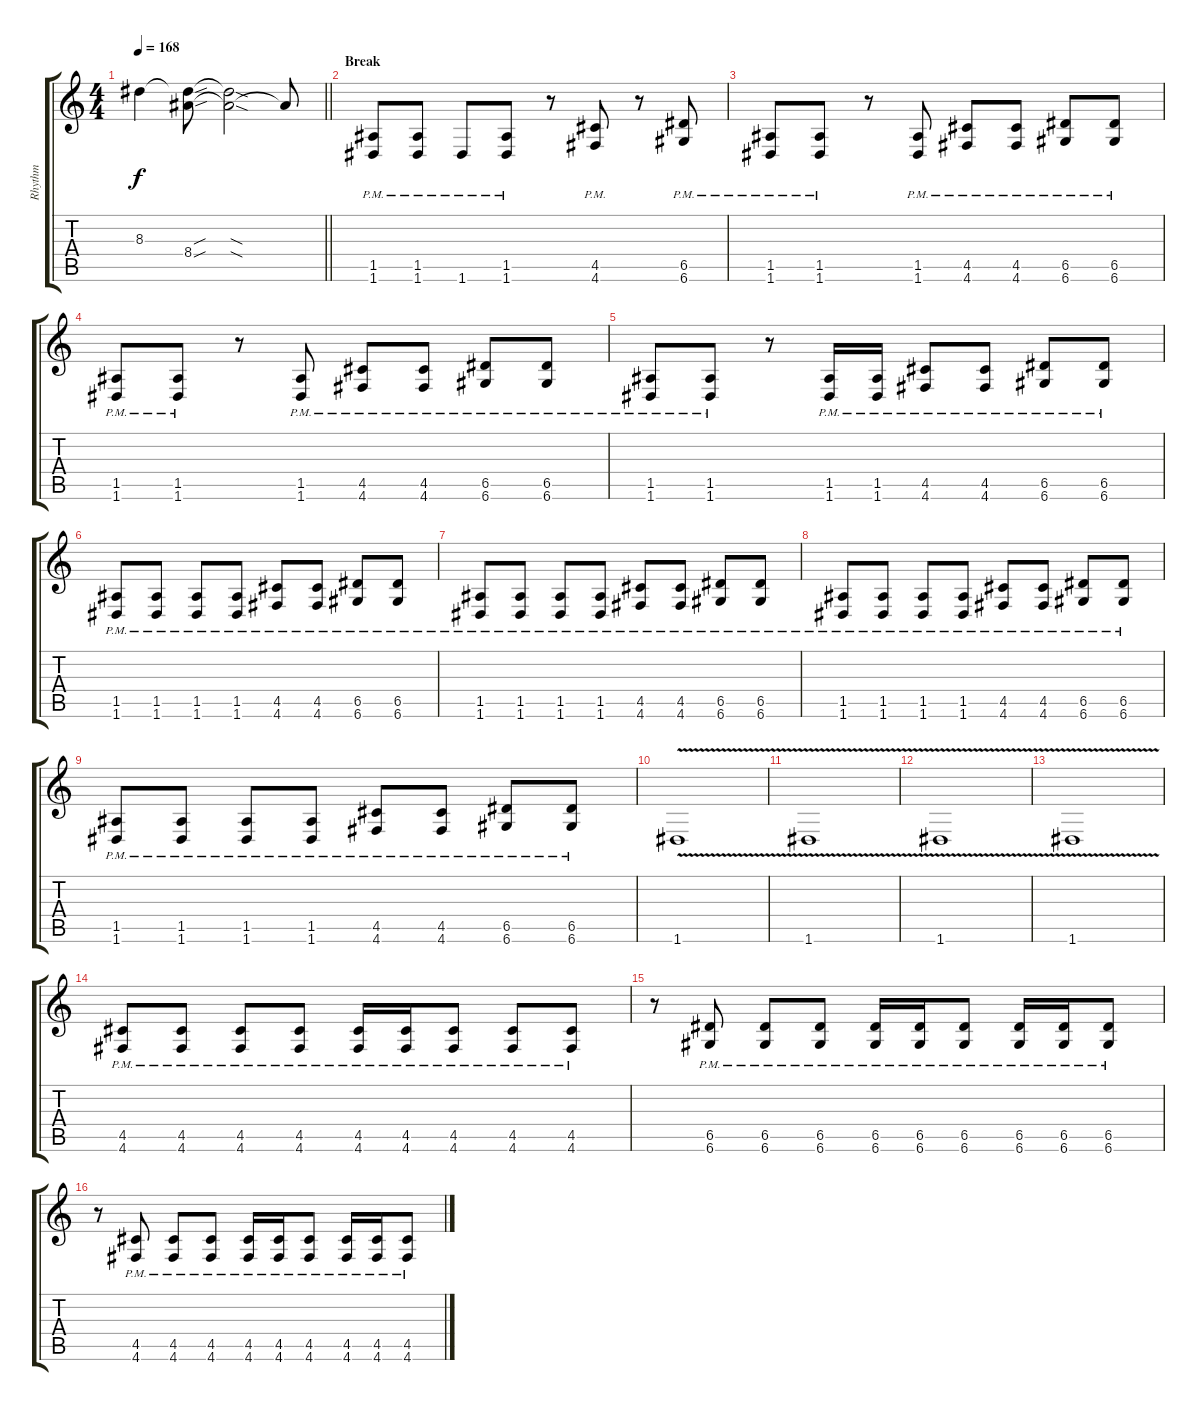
\track ("Rhythm" "Rhythm") {instrument overdrivenguitar}
\staff {score tabs}
\tuning (E4 B3 G3 D3 A2 D2) {hide}
\ts (4 4)
\tempo 168
\clef g2
\barLineRight lightlight
\ks c
8.3{t}.4{dy f} (8.3{sou t} 8.4{sou}).8 (8.3{sod t} 8.4{sod t}).2 8.4{t}.8 |
\section ("" "Break")
(1.5{pm} 1.6{pm}).8 (1.5{pm} 1.6{pm}).8 1.6{pm}.8 (1.5{pm} 1.6{pm}).8 r.8 (4.5{pm} 4.6{pm}).8 r.8 (6.5{pm} 6.6{pm}).8 |
(1.5{pm} 1.6{pm}).8 (1.5{pm} 1.6{pm}).8 r.8 (1.5{pm} 1.6{pm}).8 (4.5{pm} 4.6{pm}).8 (4.5{pm} 4.6{pm}).8 (6.5{pm} 6.6{pm}).8 (6.5{pm} 6.6{pm}).8 |
(1.5{pm} 1.6{pm}).8 (1.5{pm} 1.6{pm}).8 r.8 (1.5{pm} 1.6{pm}).8 (4.5{pm} 4.6{pm}).8 (4.5{pm} 4.6{pm}).8 (6.5{pm} 6.6{pm}).8 (6.5{pm} 6.6{pm}).8 |
(1.5{pm} 1.6{pm}).8 (1.5{pm} 1.6{pm}).8 r.8 (1.5{pm} 1.6{pm}).16 (1.5{pm} 1.6{pm}).16 (4.5{pm} 4.6{pm}).8 (4.5{pm} 4.6{pm}).8 (6.5{pm} 6.6{pm}).8 (6.5{pm} 6.6{pm}).8 |
(1.5{pm} 1.6{pm}).8 (1.5{pm} 1.6{pm}).8 (1.5{pm} 1.6{pm}).8 (1.5{pm} 1.6{pm}).8 (4.5{pm} 4.6{pm}).8 (4.5{pm} 4.6{pm}).8 (6.5{pm} 6.6{pm}).8 (6.5{pm} 6.6{pm}).8 |
(1.5{pm} 1.6{pm}).8 (1.5{pm} 1.6{pm}).8 (1.5{pm} 1.6{pm}).8 (1.5{pm} 1.6{pm}).8 (4.5{pm} 4.6{pm}).8 (4.5{pm} 4.6{pm}).8 (6.5{pm} 6.6{pm}).8 (6.5{pm} 6.6{pm}).8 |
(1.5{pm} 1.6{pm}).8 (1.5{pm} 1.6{pm}).8 (1.5{pm} 1.6{pm}).8 (1.5{pm} 1.6{pm}).8 (4.5{pm} 4.6{pm}).8 (4.5{pm} 4.6{pm}).8 (6.5{pm} 6.6{pm}).8 (6.5{pm} 6.6{pm}).8 |
(1.5{pm} 1.6{pm}).8 (1.5{pm} 1.6{pm}).8 (1.5{pm} 1.6{pm}).8 (1.5{pm} 1.6{pm}).8 (4.5{pm} 4.6{pm}).8 (4.5{pm} 4.6{pm}).8 (6.5{pm} 6.6{pm}).8 (6.5{pm} 6.6{pm}).8 |
1.6{v}.1 |
1.6{v}.1 |
1.6{v}.1 |
1.6{v}.1 |
(4.5{pm} 4.6{pm}).8 (4.5{pm} 4.6{pm}).8 (4.5{pm} 4.6{pm}).8 (4.5{pm} 4.6{pm}).8 (4.5{pm} 4.6{pm}).16 (4.5{pm} 4.6{pm}).16 (4.5{pm} 4.6{pm}).8 (4.5{pm} 4.6{pm}).8 (4.5{pm} 4.6{pm}).8 |
r.8 (6.5{pm} 6.6{pm}).8 (6.5{pm} 6.6{pm}).8 (6.5{pm} 6.6{pm}).8 (6.5{pm} 6.6{pm}).16 (6.5{pm} 6.6{pm}).16 (6.5{pm} 6.6{pm}).8 (6.5{pm} 6.6{pm}).16 (6.5{pm} 6.6{pm}).16 (6.5{pm} 6.6{pm}).8 |
r.8 (4.5{pm} 4.6{pm}).8 (4.5{pm} 4.6{pm}).8 (4.5{pm} 4.6{pm}).8 (4.5{pm} 4.6{pm}).16 (4.5{pm} 4.6{pm}).16 (4.5{pm} 4.6{pm}).8 (4.5{pm} 4.6{pm}).16 (4.5{pm} 4.6{pm}).16 (4.5{pm} 4.6{pm}).8
